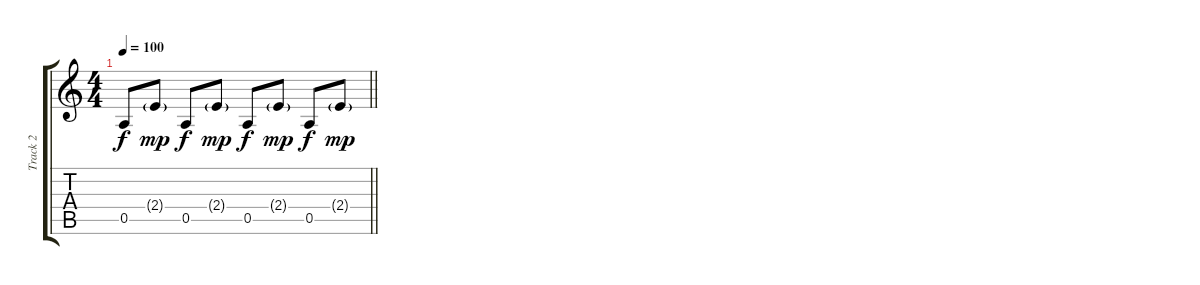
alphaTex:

\track ("Track 2" "Track 2") {instrument synthbass2}
\staff {score tabs}
\tuning (E4 B3 G3 D3 A2 E2) {hide}
\ts (4 4)
\tempo 100
\clef g2
\barLineRight lightlight
\ks c
0.5.8{dy f} 2.4{g}.8{dy mp} 0.5.8{dy f} 2.4{g}.8{dy mp} 0.5.8{dy f} 2.4{g}.8{dy mp} 0.5.8{dy f} 2.4{g}.8{dy mp}
